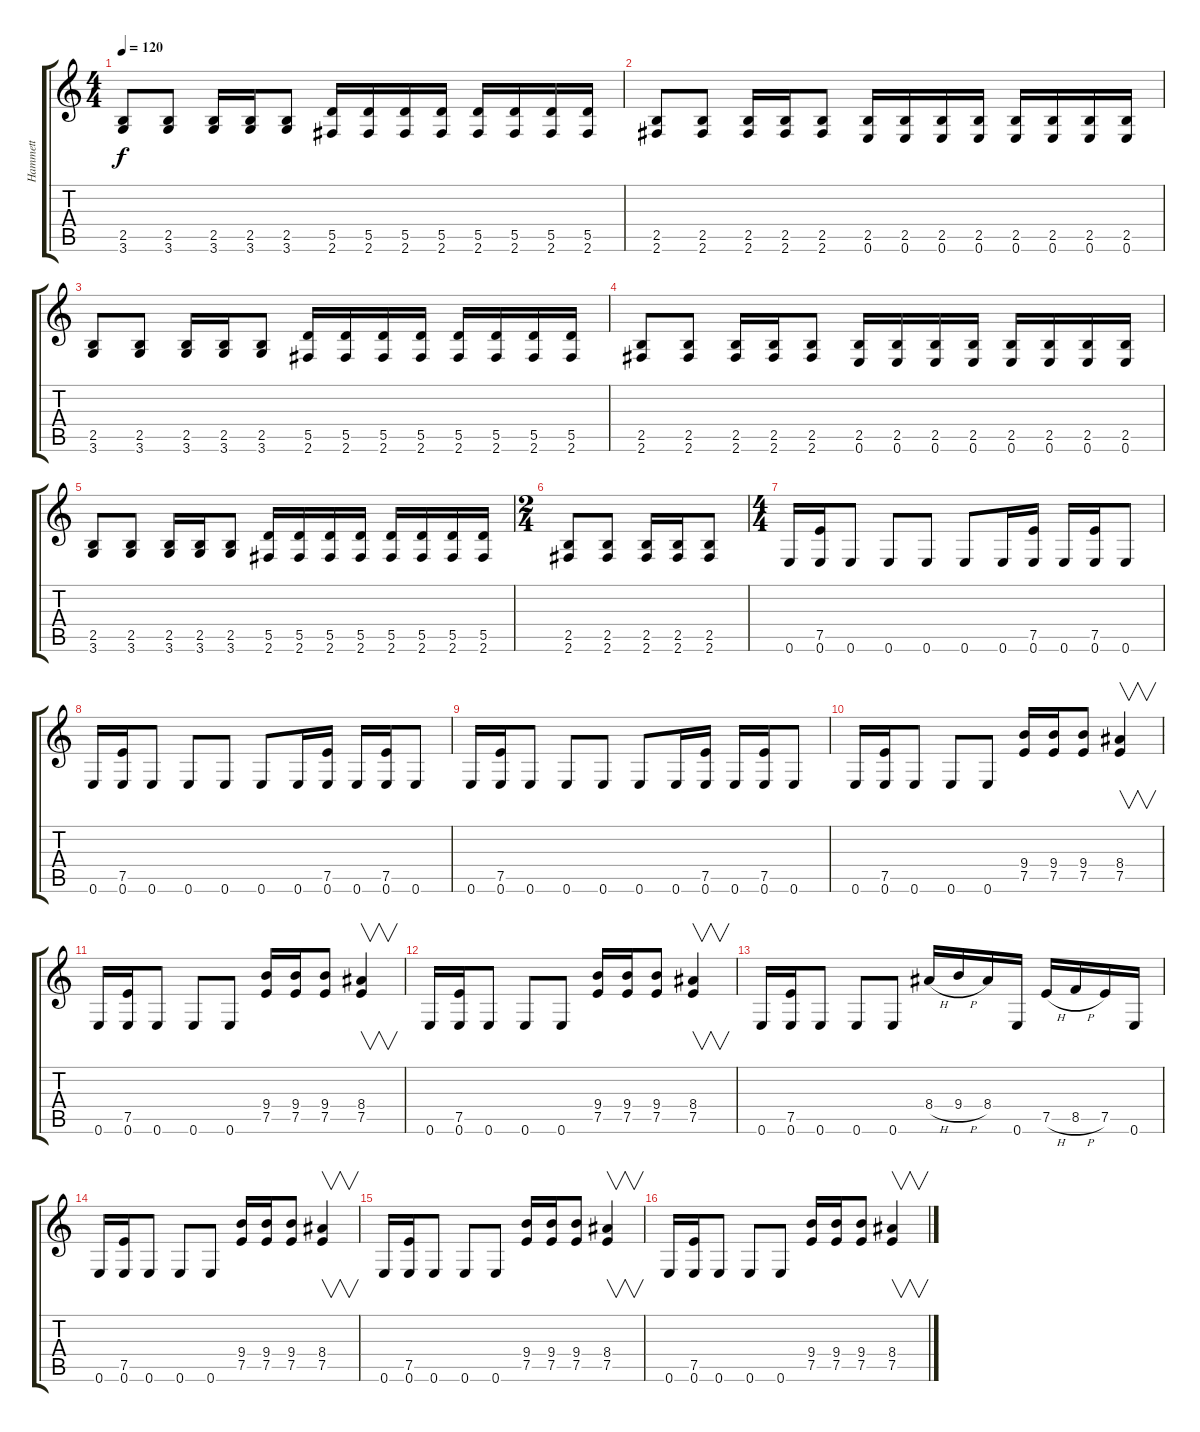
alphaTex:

\track ("Hammett" "Hammett") {instrument distortionguitar}
\staff {score tabs}
\tuning (E4 B3 G3 D3 A2 E2) {hide}
\ts (4 4)
\tempo 120
\clef g2
\ks c
(2.5 3.6).8{dy f} (2.5 3.6).8 (2.5 3.6).16 (2.5 3.6).16 (2.5 3.6).8 (5.5 2.6).16 (5.5 2.6).16 (5.5 2.6).16 (5.5 2.6).16 (5.5 2.6).16 (5.5 2.6).16 (5.5 2.6).16 (5.5 2.6).16 |
(2.5 2.6).8 (2.5 2.6).8 (2.5 2.6).16 (2.5 2.6).16 (2.5 2.6).8 (2.5 0.6).16 (2.5 0.6).16 (2.5 0.6).16 (2.5 0.6).16 (2.5 0.6).16 (2.5 0.6).16 (2.5 0.6).16 (2.5 0.6).16 |
(2.5 3.6).8 (2.5 3.6).8 (2.5 3.6).16 (2.5 3.6).16 (2.5 3.6).8 (5.5 2.6).16 (5.5 2.6).16 (5.5 2.6).16 (5.5 2.6).16 (5.5 2.6).16 (5.5 2.6).16 (5.5 2.6).16 (5.5 2.6).16 |
(2.5 2.6).8 (2.5 2.6).8 (2.5 2.6).16 (2.5 2.6).16 (2.5 2.6).8 (2.5 0.6).16 (2.5 0.6).16 (2.5 0.6).16 (2.5 0.6).16 (2.5 0.6).16 (2.5 0.6).16 (2.5 0.6).16 (2.5 0.6).16 |
(2.5 3.6).8 (2.5 3.6).8 (2.5 3.6).16 (2.5 3.6).16 (2.5 3.6).8 (5.5 2.6).16 (5.5 2.6).16 (5.5 2.6).16 (5.5 2.6).16 (5.5 2.6).16 (5.5 2.6).16 (5.5 2.6).16 (5.5 2.6).16 |
\ts (2 4)
(2.5 2.6).8 (2.5 2.6).8 (2.5 2.6).16 (2.5 2.6).16 (2.5 2.6).8 |
\ts (4 4)
0.6.16 (7.5 0.6).16 0.6.8 0.6.8 0.6.8 0.6.8 0.6.16 (7.5 0.6).16 0.6.16 (7.5 0.6).16 0.6.8 |
0.6.16 (7.5 0.6).16 0.6.8 0.6.8 0.6.8 0.6.8 0.6.16 (7.5 0.6).16 0.6.16 (7.5 0.6).16 0.6.8 |
0.6.16 (7.5 0.6).16 0.6.8 0.6.8 0.6.8 0.6.8 0.6.16 (7.5 0.6).16 0.6.16 (7.5 0.6).16 0.6.8 |
0.6.16 (7.5 0.6).16 0.6.8 0.6.8 0.6.8 (9.4 7.5).16 (9.4 7.5).16 (9.4 7.5).8 (8.4 7.5).4{v} |
0.6.16 (7.5 0.6).16 0.6.8 0.6.8 0.6.8 (9.4 7.5).16 (9.4 7.5).16 (9.4 7.5).8 (8.4 7.5).4{v} |
0.6.16 (7.5 0.6).16 0.6.8 0.6.8 0.6.8 (9.4 7.5).16 (9.4 7.5).16 (9.4 7.5).8 (8.4 7.5).4{v} |
0.6.16 (7.5 0.6).16 0.6.8 0.6.8 0.6.8 8.4{h}.16 9.4{h}.16 8.4.16 0.6.16 7.5{h}.16 8.5{h}.16 7.5.16 0.6.16 |
0.6.16 (7.5 0.6).16 0.6.8 0.6.8 0.6.8 (9.4 7.5).16 (9.4 7.5).16 (9.4 7.5).8 (8.4 7.5).4{v} |
0.6.16 (7.5 0.6).16 0.6.8 0.6.8 0.6.8 (9.4 7.5).16 (9.4 7.5).16 (9.4 7.5).8 (8.4 7.5).4{v} |
0.6.16 (7.5 0.6).16 0.6.8 0.6.8 0.6.8 (9.4 7.5).16 (9.4 7.5).16 (9.4 7.5).8 (8.4 7.5).4{v}
